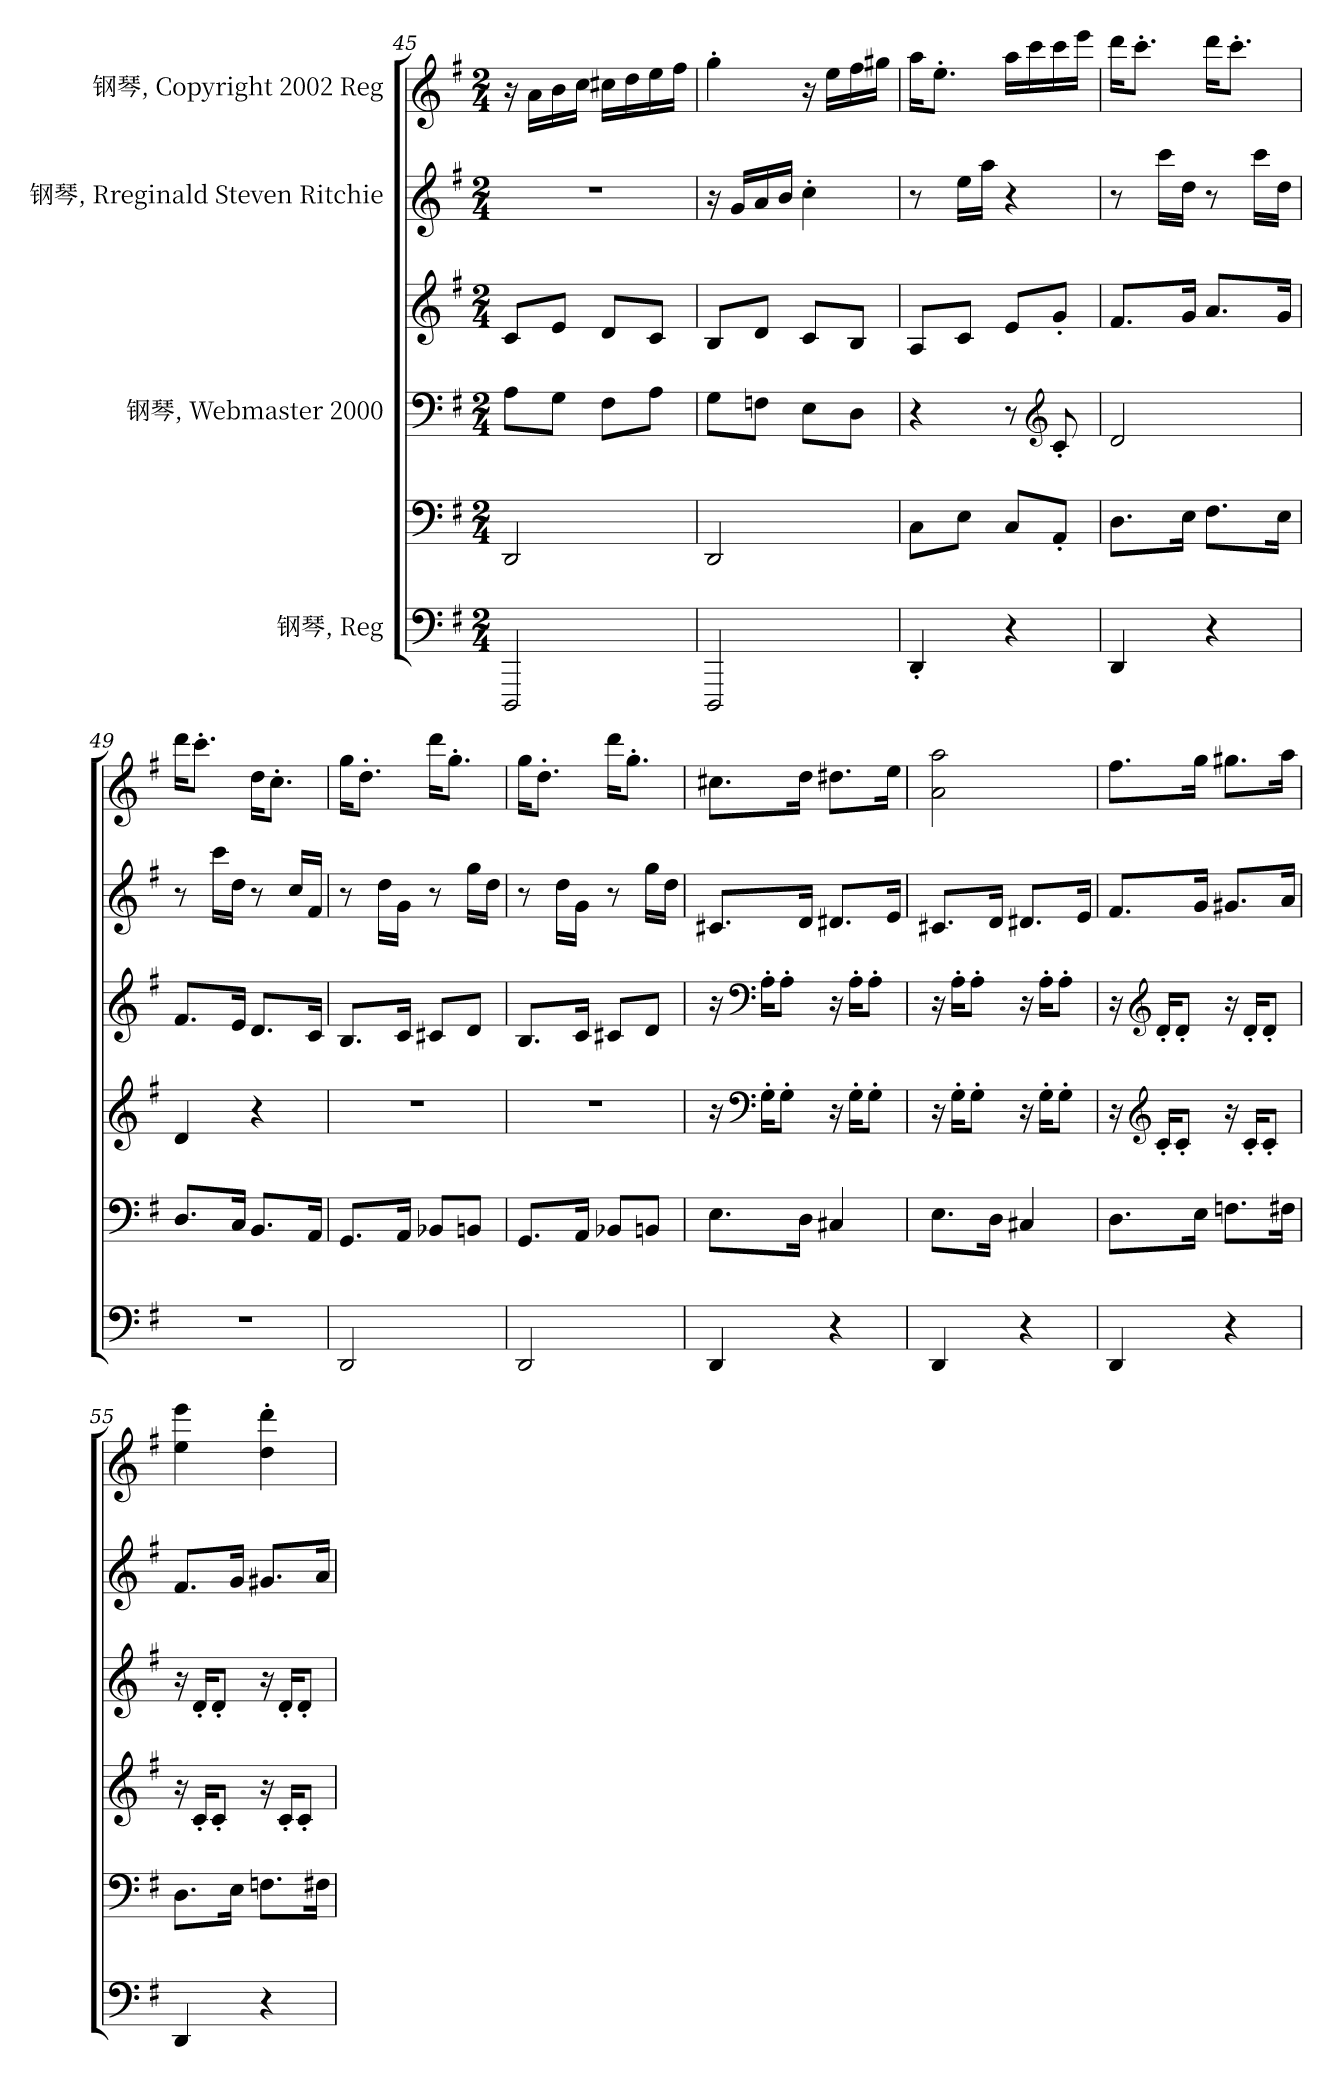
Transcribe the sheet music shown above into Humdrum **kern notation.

**kern	**kern	**kern	**kern	**kern	**kern
*part4	*part4	*part3	*part3	*part2	*part1
*staff6	*staff5	*staff4	*staff3	*staff2	*staff1
*I"钢琴, Reg	*	*I"钢琴, Webmaster 2000	*	*I"钢琴, Rreginald Steven Ritchie	*I"钢琴, Copyright 2002 Reg
*clefF4	*clefF4	*clefF4	*clefG2	*clefG2	*clefG2
*k[f#]	*k[f#]	*k[f#]	*k[f#]	*k[f#]	*k[f#]
*M2/4	*M2/4	*M2/4	*M2/4	*M2/4	*M2/4
=45	=45	=45	=45	=45	=45
2DDD/	2DD/	8A\L	8c/L	2r	16r
.	.	.	.	.	16a\LL
.	.	8G\J	8e/J	.	16b\
.	.	.	.	.	16cc\JJ
.	.	8F#\L	8d/L	.	16cc#X\LL
.	.	.	.	.	16dd\
.	.	8A\J	8c/J	.	16ee\
.	.	.	.	.	16ff#\JJ
=46	=46	=46	=46	=46	=46
2DDD/	2DD/	8G\L	8B/L	16r	4gg'\
.	.	.	.	16g/LL	.
.	.	8Fn\J	8d/J	16a/	.
.	.	.	.	16b/JJ	.
.	.	8E\L	8c/L	4cc'\	16r
.	.	.	.	.	16ee\LL
.	.	8D\J	8B/J	.	16ff#\
.	.	.	.	.	16gg#X\JJ
=47	=47	=47	=47	=47	=47
4DD'/	8C\L	4r	8A/L	8r	16aa\KL
.	.	.	.	.	8.ee'\J
.	8E\J	.	8c/J	16ee\LL	.
.	.	.	.	16aa\JJ	.
4r	8C/L	8r	8e/L	4r	16aa\LL
.	.	.	.	.	16ccc\
*	*	*clefG2	*	*	*
.	8AA'/J	8c'/	8g'/J	.	16ccc\
.	.	.	.	.	16eee\JJ
!!LO:PB:g=z
=48	=48	=48	=48	=48	=48
4DD/	8.D\L	2d/	8.f#/L	8r	16ddd\KL
.	.	.	.	.	8.ccc'\J
.	.	.	.	16ccc\LL	.
.	16E\Jk	.	16g/Jk	16dd\JJ	.
4r	8.F#\L	.	8.a/L	8r	16ddd\KL
.	.	.	.	.	8.ccc'\J
.	.	.	.	16ccc\LL	.
.	16E\Jk	.	16g/Jk	16dd\JJ	.
=49	=49	=49	=49	=49	=49
2r	8.D/L	4d/	8.f#/L	8r	16ddd\KL
.	.	.	.	.	8.ccc'\J
.	.	.	.	16ccc\LL	.
.	16C/Jk	.	16e/Jk	16dd\JJ	.
.	8.BB/L	4r	8.d/L	8r	16dd\KL
.	.	.	.	.	8.cc'\J
.	.	.	.	16cc/LL	.
.	16AA/Jk	.	16c/Jk	16f#/JJ	.
=50	=50	=50	=50	=50	=50
2DD/	8.GG/L	2r	8.B/L	8r	16gg\KL
.	.	.	.	.	8.dd'\J
.	.	.	.	16dd\LL	.
.	16AA/Jk	.	16c/Jk	16g\JJ	.
.	8BB-X/L	.	8c#X/L	8r	16ddd\KL
.	.	.	.	.	8.gg'\J
.	8BBn/J	.	8d/J	16gg\LL	.
.	.	.	.	16dd\JJ	.
=51	=51	=51	=51	=51	=51
2DD/	8.GG/L	2r	8.B/L	8r	16gg\KL
.	.	.	.	.	8.dd'\J
.	.	.	.	16dd\LL	.
.	16AA/Jk	.	16c/Jk	16g\JJ	.
.	8BB-X/L	.	8c#X/L	8r	16ddd\KL
.	.	.	.	.	8.gg'\J
.	8BBn/J	.	8d/J	16gg\LL	.
.	.	.	.	16dd\JJ	.
=52	=52	=52	=52	=52	=52
4DD/	8.E\L	16r	16r	8.c#X/L	8.cc#X\L
*	*	*clefF4	*clefF4	*	*
.	.	16G'\KL	16A'\KL	.	.
.	.	8G'\J	8A'\J	.	.
.	16D\Jk	.	.	16d/Jk	16dd\Jk
4r	4C#X/	16r	16r	8.d#X/L	8.dd#X\L
.	.	16G'\KL	16A'\KL	.	.
.	.	8G'\J	8A'\J	.	.
.	.	.	.	16e/Jk	16ee\Jk
!!LO:LB:g=z
=53	=53	=53	=53	=53	=53
4DD/	8.E\L	16r	16r	8.c#X/L	2a\ 2aa\
.	.	16G'\KL	16A'\KL	.	.
.	.	8G'\J	8A'\J	.	.
.	16D\Jk	.	.	16d/Jk	.
4r	4C#X/	16r	16r	8.d#X/L	.
.	.	16G'\KL	16A'\KL	.	.
.	.	8G'\J	8A'\J	.	.
.	.	.	.	16e/Jk	.
=54	=54	=54	=54	=54	=54
4DD/	8.D\L	16r	16r	8.f#/L	8.ff#\L
*	*	*clefG2	*clefG2	*	*
.	.	16c'/KL	16d'/KL	.	.
.	.	8c'/J	8d'/J	.	.
.	16E\Jk	.	.	16g/Jk	16gg\Jk
4r	8.Fn\L	16r	16r	8.g#X/L	8.gg#X\L
.	.	16c'/KL	16d'/KL	.	.
.	.	8c'/J	8d'/J	.	.
.	16F#X\Jk	.	.	16a/Jk	16aa\Jk
=55	=55	=55	=55	=55	=55
4DD/	8.D\L	16r	16r	8.f#/L	4ee\ 4eee\
.	.	16c'/KL	16d'/KL	.	.
.	.	8c'/J	8d'/J	.	.
.	16E\Jk	.	.	16g/Jk	.
4r	8.Fn\L	16r	16r	8.g#X/L	4dd\' 4ddd\'
.	.	16c'/KL	16d'/KL	.	.
.	.	8c'/J	8d'/J	.	.
.	16F#X\Jk	.	.	16a/Jk	.
=	=	=	=	=	=
*-	*-	*-	*-	*-	*-
